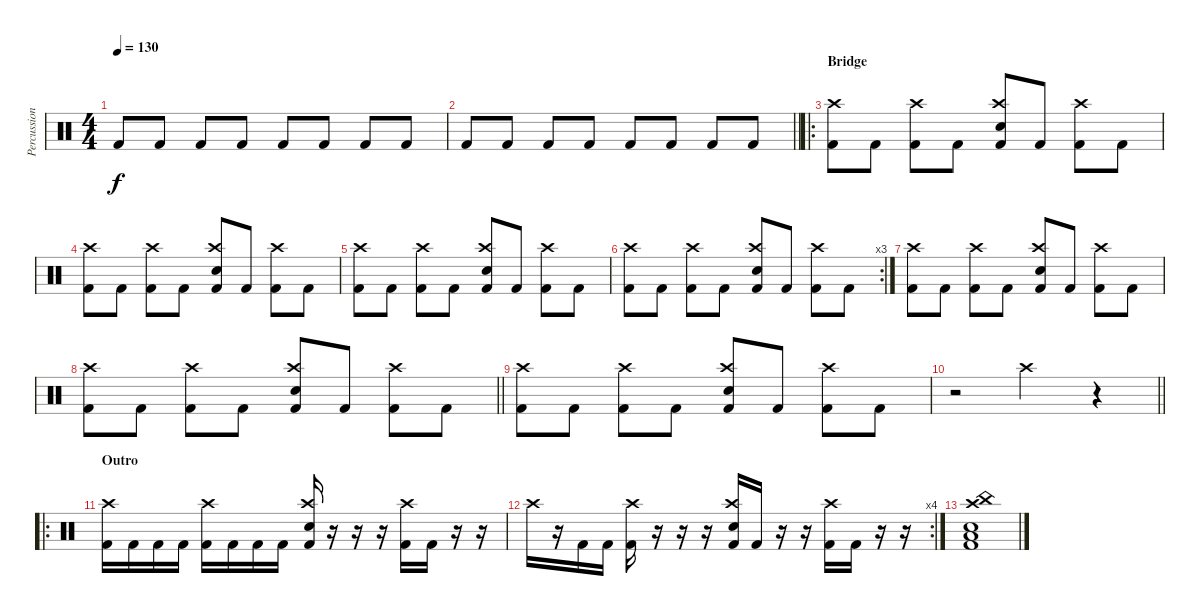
\track ("Percussion" "Percussion") {instrument percussion}
\staff {score}
\articulation defaults
\ts (4 4)
\tempo 130
\clef neutral
\ks c "Kick (hit) 2".8{dy f} "Kick (hit) 2".8 "Kick (hit) 2".8 "Kick (hit) 2".8 "Kick (hit) 2".8 "Kick (hit) 2".8 "Kick (hit) 2".8 "Kick (hit) 2".8
|
\barLineRight lightlight "Kick (hit) 2".8 "Kick (hit) 2".8 "Kick (hit) 2".8 "Kick (hit) 2".8 "Kick (hit) 2".8 "Kick (hit) 2".8 "Kick (hit) 2".8 "Kick (hit) 2".8
|
\ro
\section ("" "Bridge")
("Crash high (hit)" "Kick (hit) 2").8 "Kick (hit) 2".8 ("Crash high (hit)" "Kick (hit) 2").8 "Kick (hit) 2".8 ("Crash high (hit)" "Electric Snare (hit)" "Kick (hit) 2").8 "Kick (hit) 2".8 ("Crash high (hit)" "Kick (hit) 2").8 "Kick (hit) 2".8 |
("Crash high (hit)" "Kick (hit) 2").8 "Kick (hit) 2".8 ("Crash high (hit)" "Kick (hit) 2").8 "Kick (hit) 2".8 ("Crash high (hit)" "Electric Snare (hit)" "Kick (hit) 2").8 "Kick (hit) 2".8 ("Crash high (hit)" "Kick (hit) 2").8 "Kick (hit) 2".8 |
("Crash high (hit)" "Kick (hit) 2").8 "Kick (hit) 2".8 ("Crash high (hit)" "Kick (hit) 2").8 "Kick (hit) 2".8 ("Crash high (hit)" "Electric Snare (hit)" "Kick (hit) 2").8 "Kick (hit) 2".8 ("Crash high (hit)" "Kick (hit) 2").8 "Kick (hit) 2".8 |
\rc 3
("Crash high (hit)" "Kick (hit) 2").8 "Kick (hit) 2".8 ("Crash high (hit)" "Kick (hit) 2").8 "Kick (hit) 2".8 ("Crash high (hit)" "Electric Snare (hit)" "Kick (hit) 2").8 "Kick (hit) 2".8 ("Crash high (hit)" "Kick (hit) 2").8 "Kick (hit) 2".8 |
("Crash high (hit)" "Kick (hit) 2").8 "Kick (hit) 2".8 ("Crash high (hit)" "Kick (hit) 2").8 "Kick (hit) 2".8 ("Crash high (hit)" "Electric Snare (hit)" "Kick (hit) 2").8 "Kick (hit) 2".8 ("Crash high (hit)" "Kick (hit) 2").8 "Kick (hit) 2".8 |
\barLineRight lightlight
("Crash high (hit)" "Kick (hit) 2").8 "Kick (hit) 2".8 ("Crash high (hit)" "Kick (hit) 2").8 "Kick (hit) 2".8 ("Crash high (hit)" "Electric Snare (hit)" "Kick (hit) 2").8 "Kick (hit) 2".8 ("Crash high (hit)" "Kick (hit) 2").8 "Kick (hit) 2".8 |
("Crash high (hit)" "Kick (hit) 2").8 "Kick (hit) 2".8 ("Crash high (hit)" "Kick (hit) 2").8 "Kick (hit) 2".8 ("Crash high (hit)" "Electric Snare (hit)" "Kick (hit) 2").8 "Kick (hit) 2".8 ("Crash high (hit)" "Kick (hit) 2").8 "Kick (hit) 2".8 |
\barLineRight lightlight
r.2 "Crash high (hit)".2 r.4 |
\ro
\section ("" "Outro")
("Crash high (hit)" "Kick (hit) 2").16 "Kick (hit) 2".16 "Kick (hit) 2".16 "Kick (hit) 2".16 ("Crash high (hit)" "Kick (hit) 2").16 "Kick (hit) 2".16 "Kick (hit) 2".16 "Kick (hit) 2".16 ("Crash high (hit)" "Electric Snare (hit)" "Kick (hit) 2").16 r.16 r.16 r.16 ("Crash high (hit)" "Kick (hit) 2").16 "Kick (hit) 2".16 r.16 r.16 |
\rc 4 "Crash high (hit)".16
r.16 "Kick (hit) 2".16 "Kick (hit) 2".16 ("Crash high (hit)" "Kick (hit) 2").16 r.16 r.16 r.16 ("Crash high (hit)" "Electric Snare (hit)" "Kick (hit) 2").16 "Kick (hit) 2".16 r.16 r.16 ("Crash high (hit)" "Kick (hit) 2").16 "Kick (hit) 2".16 r.16 r.16 |
("Crash high (hit)" "China (hit)" "Electric Snare (hit)" "Low Floor Tom (hit)" "Kick (hit) 2").1
